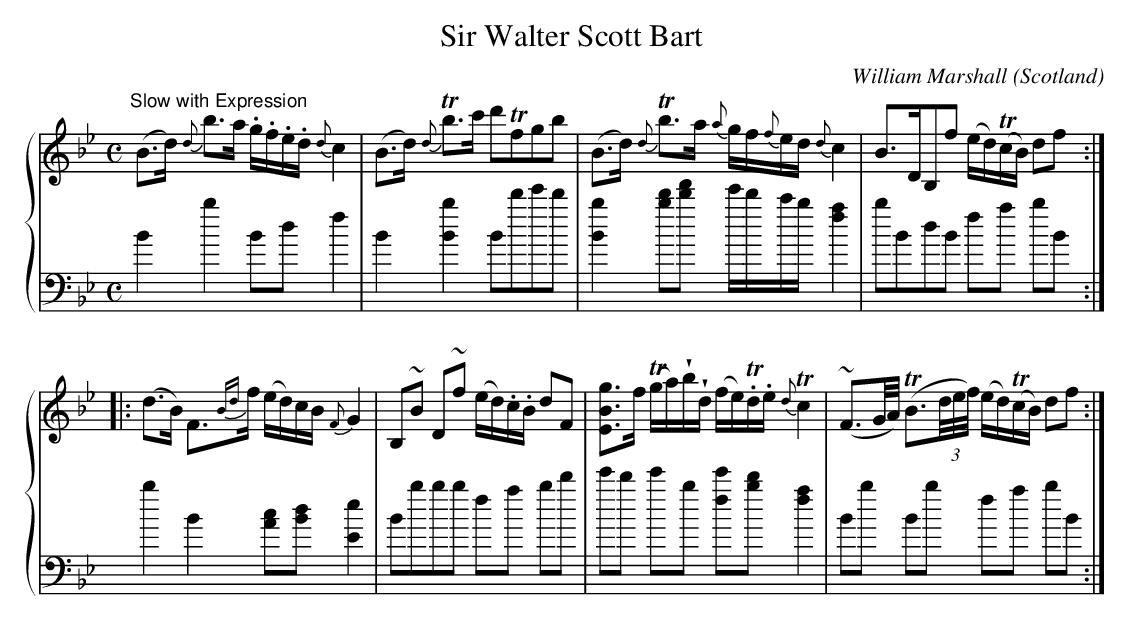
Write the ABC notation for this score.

X:1
T:Sir Walter Scott Bart
C:William Marshall
L:1/8
M:C
O:Scotland
K:Bb
%%staves {1 2}
V:1
"^Slow with Expression"
(B>d) {d}b>a .g/.f/.e/.d/ {d}c2 | (B>d) {d}!trill!b>c' d'!trill!fgb | \
(B>d) {d}!trill!b>a {a}g/f/{f}e/d/ {d}c2 | B>DB,f (e/d/)(!trill!c/B/) df ::
(d>B) F>{Bd}f (e/d/)c/B/ {F}G2 | B,~B D~f (e/d/).c/.B/ dF | \
[EBg]>f (!trill!g/a/)!wedge!b/!wedge!d/ (f/e/)!trill!.d/.e/ {d}!trill!c2 | \
(~F3/G//A//) \
(!trill! B3/(3d//e//f//) \
(e/d/)(!trill!c/B/) df :|
V:2 clef=bass
B2 b2 Bd f2 | B2 [Bb]2 Bd'e'd' | [Bb]2 [bd'][d'f'] e'/d'/c'/b/ [fa]2 | bBdB fa bB :| \
b2 B2 [Ac][Bd] [Ee]2 | Bbbb fa bd' | e'd' e'b [fe'][bd'] [fa]2 | Bb Bb fa bB :|
